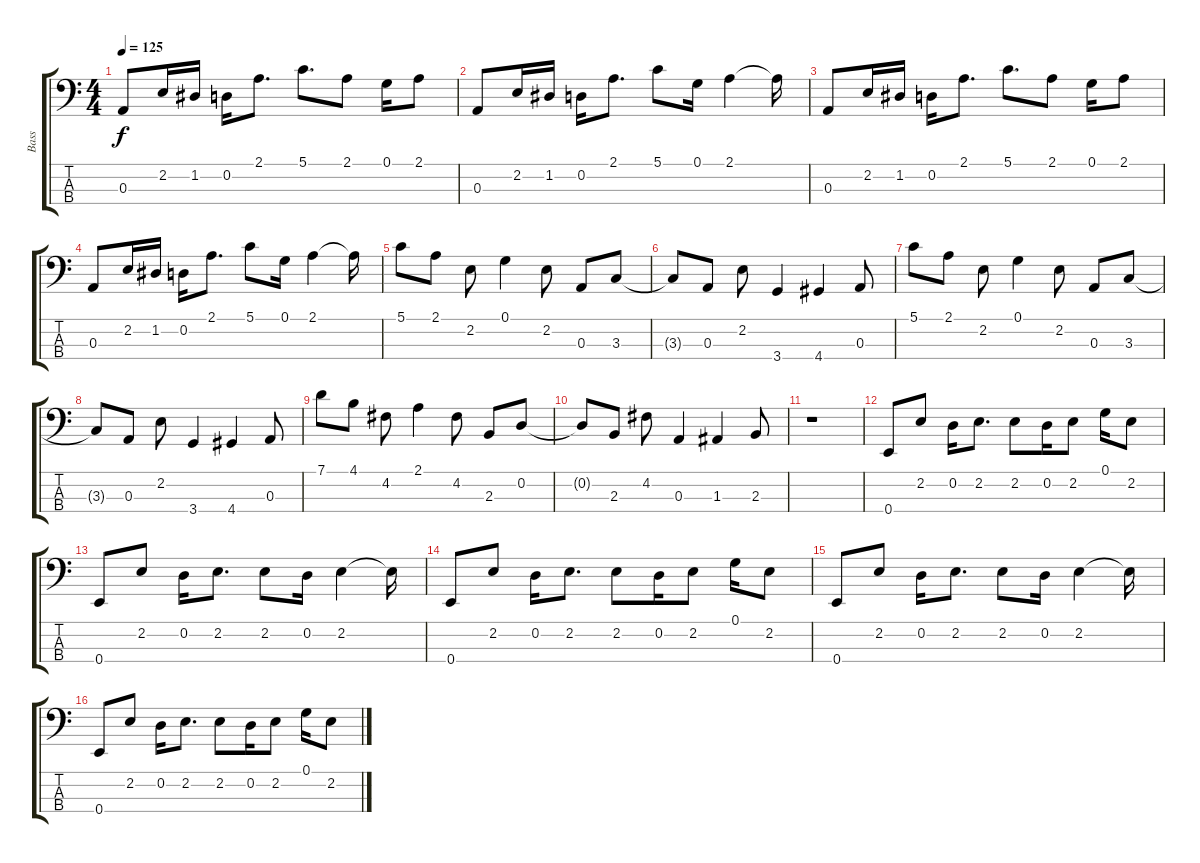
\track ("Bass" "Bass") {instrument electricbassfinger}
\staff {score tabs}
\tuning (G2 D2 A1 E1) {hide}
\ts (4 4)
\tempo 125
\clef f4
\ks c
0.3.8{dy f} 2.2.16 1.2.16 0.2.16 2.1.8{d} 5.1.8{d} 2.1.8 0.1.16 2.1.8 |
0.3.8 2.2.16 1.2.16 0.2.16 2.1.8{d} 5.1.8 0.1.16 2.1.4 2.1{t}.16 |
0.3.8 2.2.16 1.2.16 0.2.16 2.1.8{d} 5.1.8{d} 2.1.8 0.1.16 2.1.8 |
0.3.8 2.2.16 1.2.16 0.2.16 2.1.8{d} 5.1.8 0.1.16 2.1.4 2.1{t}.16 |
5.1.8 2.1.8 2.2.8 0.1.4 2.2.8 0.3.8 3.3.8 |
3.3{t}.8 0.3.8 2.2.8 3.4.4 4.4.4 0.3.8 |
5.1.8 2.1.8 2.2.8 0.1.4 2.2.8 0.3.8 3.3.8 |
3.3{t}.8 0.3.8 2.2.8 3.4.4 4.4.4 0.3.8 |
7.1.8 4.1.8 4.2.8 2.1.4 4.2.8 2.3.8 0.2.8 |
0.2{t}.8 2.3.8 4.2.8 0.3.4 1.3.4 2.3.8 |
r.1 |
0.4.8 2.2.8 0.2.16 2.2.8{d} 2.2.8 0.2.16 2.2.8 0.1.16 2.2.8 |
0.4.8 2.2.8 0.2.16 2.2.8{d} 2.2.8 0.2.16 2.2.4 2.2{t}.16 |
0.4.8 2.2.8 0.2.16 2.2.8{d} 2.2.8 0.2.16 2.2.8 0.1.16 2.2.8 |
0.4.8 2.2.8 0.2.16 2.2.8{d} 2.2.8 0.2.16 2.2.4 2.2{t}.16 |
0.4.8 2.2.8 0.2.16 2.2.8{d} 2.2.8 0.2.16 2.2.8 0.1.16 2.2.8
